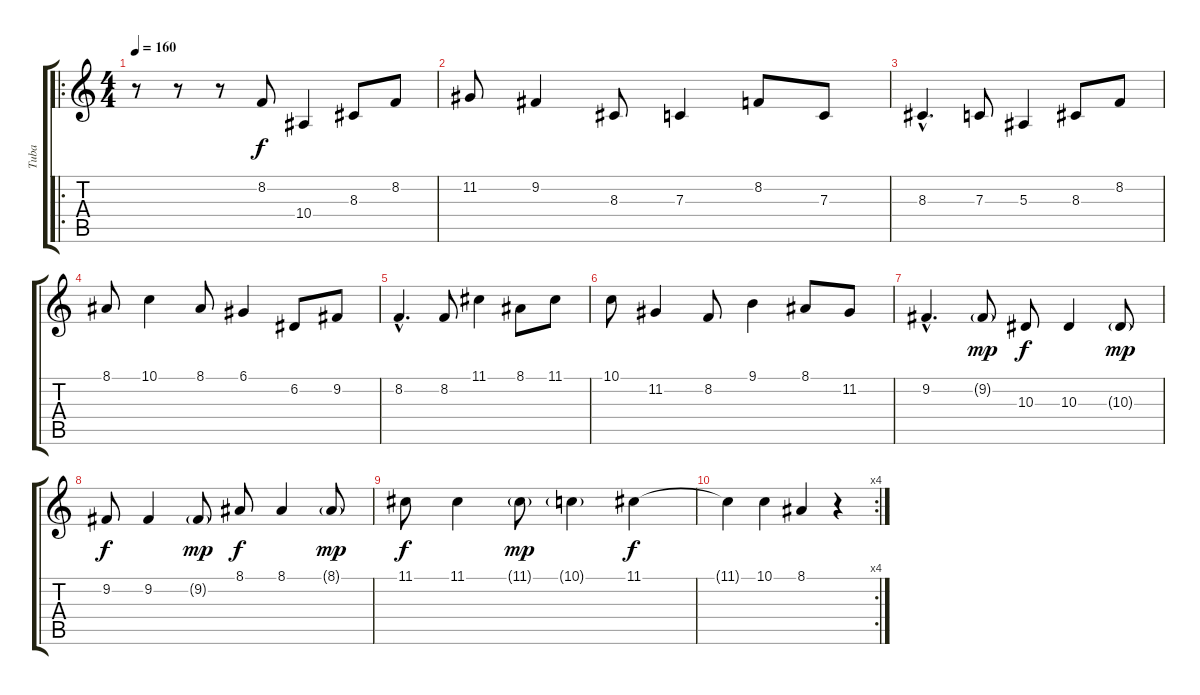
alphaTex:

\track ("Tuba" "Tuba") {instrument tuba}
\staff {score tabs}
\tuning (D4 A3 F3 C3 G2 D2) {hide}
\ro
\ts (4 4)
\tempo 160
\clef g2
\ks c
r.8{dy f instrument tuba} r.8 r.8 8.2.8 10.4.4 8.3.8 8.2.8 |
11.2.8 9.2.4 8.3.8 7.3.4 8.2.8 7.3.8 |
8.3{hac}.4{d} 7.3.8 5.3.4 8.3.8 8.2.8 |
8.1.8 10.1.4 8.1.8 6.1.4 6.2.8 9.2.8 |
8.2{hac}.4{d} 8.2.8 11.1.4 8.1.8 11.1.8 |
10.1.8 11.2.4 8.2.8 9.1.4 8.1.8 11.2.8 |
9.2{hac}.4{d} 9.2{g}.8{dy mp} 10.3.8{dy f} 10.3.4 10.3{g}.8{dy mp} |
9.2.8{dy f} 9.2.4 9.2{g}.8{dy mp} 8.1.8{dy f} 8.1.4 8.1{g}.8{dy mp} |
11.1.8{dy f} 11.1.4 11.1{g}.8{dy mp} 10.1{g}.4 11.1.4{dy f} |
\rc 4
11.1{t}.4 10.1.4 8.1.4 r.4
